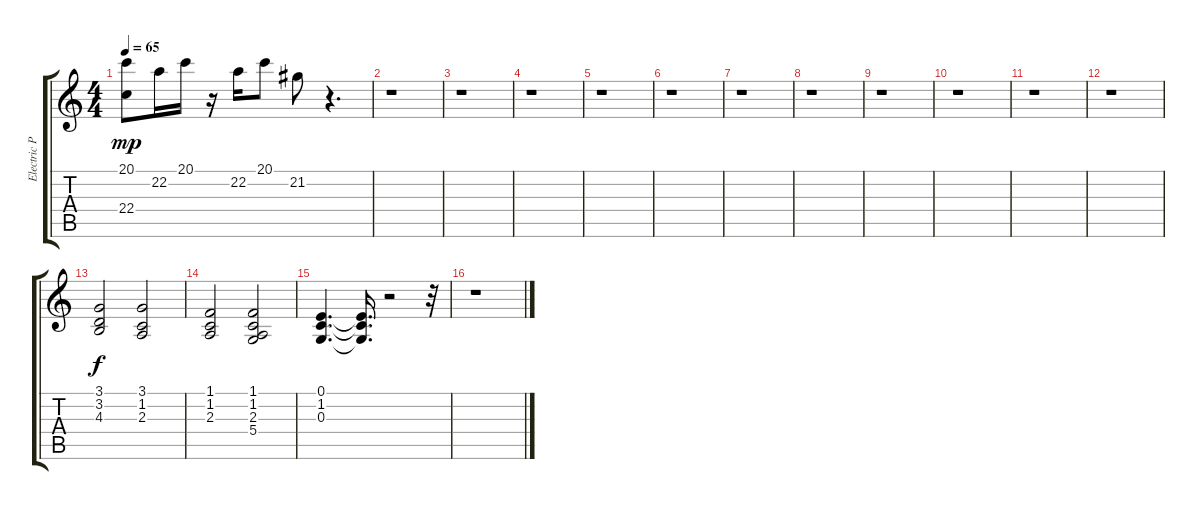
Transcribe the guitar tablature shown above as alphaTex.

\track ("Electric Piano" "Electric P") {instrument electricpiano1}
\staff {score tabs}
\tuning (E4 B3 G3 D3 A2 E2) {hide}
\ts (4 4)
\tempo 65
\clef g2
\ks c
(20.1 22.4).8{dy mp} 22.2.16 20.1.16 r.16 22.2.16 20.1.8 21.2.8 r.4{d} |
r.1 |
r.1 |
r.1 |
r.1 |
r.1 |
r.1 |
r.1 |
r.1 |
r.1 |
r.1 |
r.1 |
(3.1 3.2 4.3).2{dy f} (3.1 1.2 2.3).2 |
(1.1 1.2 2.3).2 (1.1 1.2 2.3 5.4).2 |
(0.1 1.2 0.3).4{d} (0.1{t} 1.2{t} 0.3{t}).16{d} r.2 r.32 |
r.1
